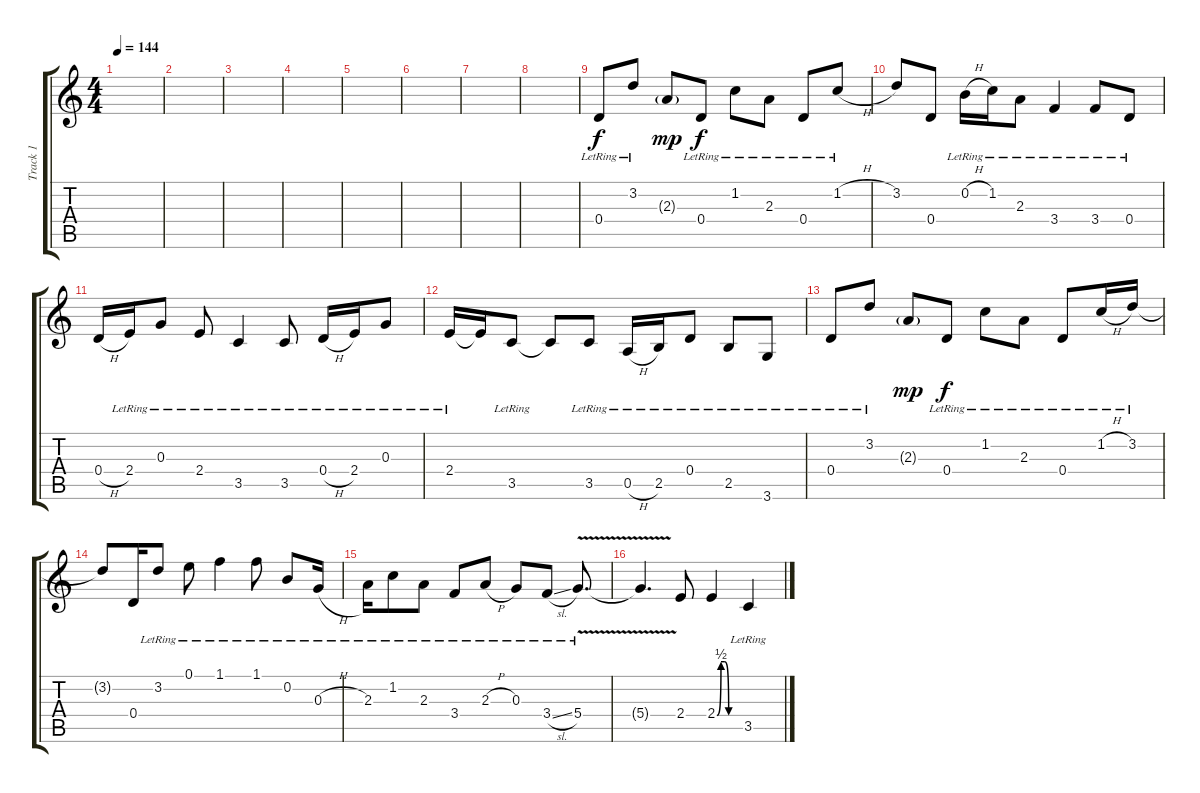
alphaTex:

\track ("Track 1" "Track 1") {instrument acousticguitarsteel}
\staff {score tabs}
\tuning (E4 B3 G3 D3 A2 E2) {hide}
\ts (4 4)
\tempo 144
\clef g2
\ks c
|
|
|
|
|
|
|
|
0.4{lr}.8 3.2{lr}.8 2.3{g}.8{dy mp} 0.4{lr}.8{dy f} 1.2{lr}.8 2.3{lr}.8 0.4{lr}.8 1.2{h lr}.8 |
3.2.8 0.4.8 0.2{h lr}.16 1.2{lr}.16 2.3{lr}.8 3.4{lr}.4 3.4{lr}.8 0.4{lr}.8 |
0.4{h}.16 2.4{lr}.16 0.3{lr}.8 2.4{lr}.8 3.5{lr}.4 3.5{lr}.8 0.4{h lr}.16 2.4{lr}.16 0.3{lr}.8 |
2.4{lr}.16 2.4{t}.16 3.5{lr}.8 3.5{t}.8 3.5{lr}.8 0.5{h lr}.16 2.5{lr}.16 0.4{lr}.8 2.5{lr}.8 3.6{lr}.8 |
0.4{lr}.8 3.2{lr}.8 2.3{g}.8{dy mp} 0.4{lr}.8{dy f} 1.2{lr}.8 2.3{lr}.8 0.4{lr}.8 1.2{h lr}.16 3.2{lr}.16 |
3.2{t}.8 0.4.16 3.2{lr}.8 0.1{lr}.8 1.1{lr}.4 1.1{lr}.8 0.2{lr}.8 0.3{h lr}.16 |
2.3{lr}.16 1.2{lr}.8 2.3{lr}.8 3.4{lr}.8 2.3{h lr}.8 0.3{lr}.8 3.4{sl lr}.8 5.4{v lr}.8{d} |
5.4{t}.4{d} 2.4.8 2.4{be (custom 0 0 10 2 20 2 30 0 60 0)}.4 3.5{lr}.4
